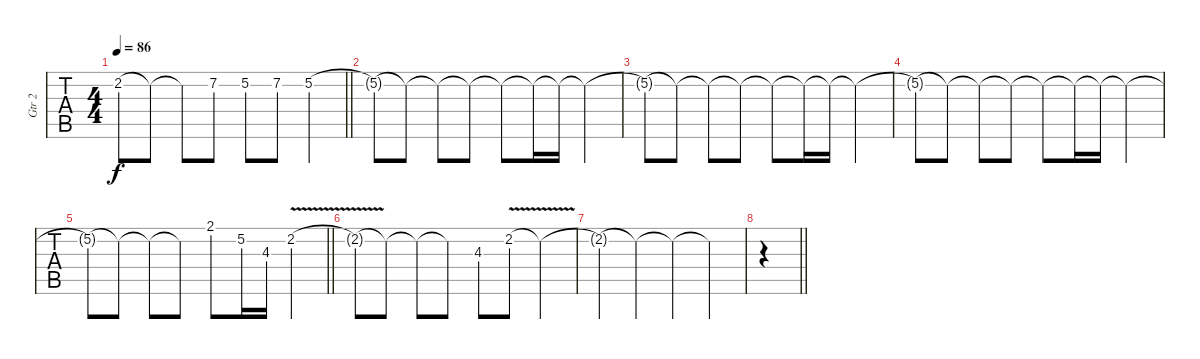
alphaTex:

\track ("Gtr 2" "Gtr 2") {instrument overdrivenguitar}
\staff {tabs}
\tuning (E4 B3 G3 D3 A2 E2) {hide}
\ts (4 4)
\tempo 86
\clef g2
\barLineRight lightlight
\ks c
2.2{t}.8{dy f} 2.2{t}.8 2.2{t}.8 7.2.8 5.2.8 7.2.8 5.2.4 |
5.2{t}.8 5.2{t}.8 5.2{t}.8 5.2{t}.8 5.2{t}.8 5.2{t}.16 5.2{t}.16 5.2{t}.4 |
5.2{t}.8 5.2{t}.8 5.2{t}.8 5.2{t}.8 5.2{t}.8 5.2{t}.16 5.2{t}.16 5.2{t}.4 |
5.2{t}.8 5.2{t}.8 5.2{t}.8 5.2{t}.8 5.2{t}.8 5.2{t}.16 5.2{t}.16 5.2{t}.4 |
\barLineRight lightlight
5.2{t}.8 5.2{t}.8 5.2{t}.8 5.2{t}.8 2.1.8 5.2.16 4.3.16 2.2{v}.4 |
2.2{t}.8 2.2{t}.8 2.2{t}.8 2.2{t}.8 4.3.8 2.2{v}.8 2.2{t}.4 |
2.2{t}.4 2.2{t}.4 2.2{t}.4 2.2{t}.4 |
\barLineRight lightlight
